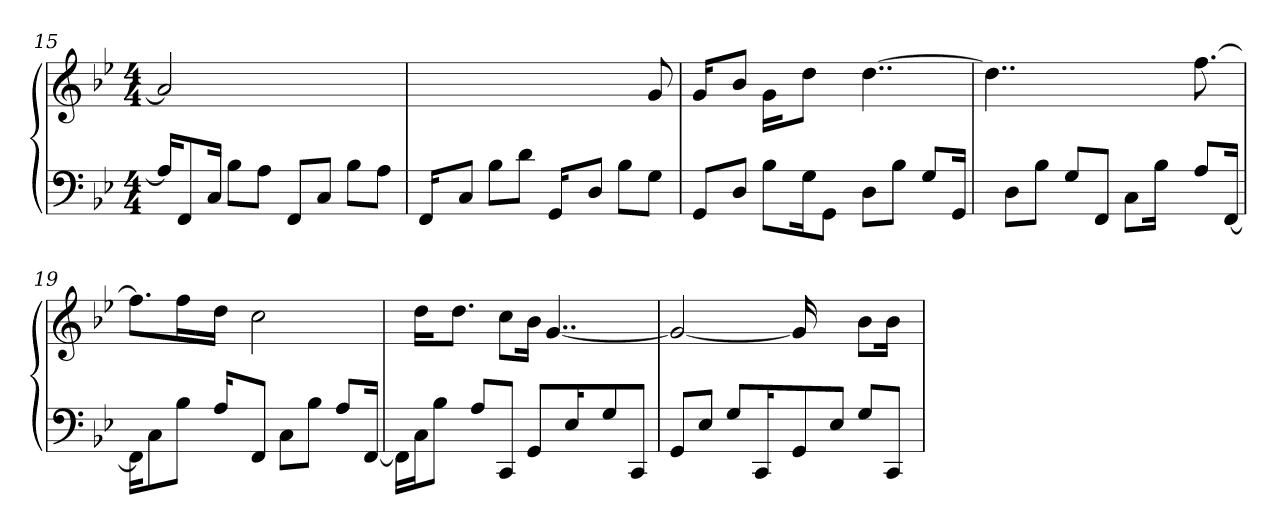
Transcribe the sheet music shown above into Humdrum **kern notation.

**kern	**kern
*part2	*part1
*staff2	*staff1
*clefF4	*clefG2
*k[b-e-]	*k[b-e-]
*g:	*g:
*M4/4	*M4/4
=15	=15
16AKL]	2a]
8FF	.
16CJk	.
8B-L	.
8AJ	.
8FFL	2ryy
8CJ	.
8B-L	.
8AJ	.
=16	=16
16FFKL	2..ryy
16ryy	.
8CJ	.
8B-L	.
8dJ	.
16GGKL	.
16ryy	.
8DJ	.
8B-L	.
8GJ	8g
=17	=17
8GGL	16gKL
.	16ryy
8DJ	8b-J
8B-L	16gKL
.	16ryy
16GK	8ddJ
8GGJ	.
.	16ryy
8DL	[4..dd
8B-J	.
8GL	.
16GGJk	.
=18	=18
16ryy	4..dd]
8DL	.
8B-J	.
8GL	.
8FFJ	4.ryy
8CL	.
16B-Jk	.
16ryy	.
8AL	[8.ff
[16FFJk	.
=19	=19
16FFKL]	8.ffL]
8C	.
8B-J	16ffL
.	16ryy
16AKL	16ddJJ
16ryy	16ryy
8FFJ	2cc
8CL	.
8B-J	.
8AL	.
[16FFJk	16ryy
=20	=20
16FFLL]	16ryy
16CJ	16ddKL
8B-J	16ryy
.	8.ddJ
8AL	.
8CCJ	8ccL
8GGL	16b-Jk
.	[4..g
16E-K	.
16ryy	.
8G	.
8CCJ	.
=21	=21
8GGL	2g_
8E-J	.
8GL	.
16CCK	.
16ryy	.
8GG	16g]
.	8.ryy
8E-J	.
8GL	8b-L
8CCJ	16b-Jk
.	16ryy
=	=
*-	*-
